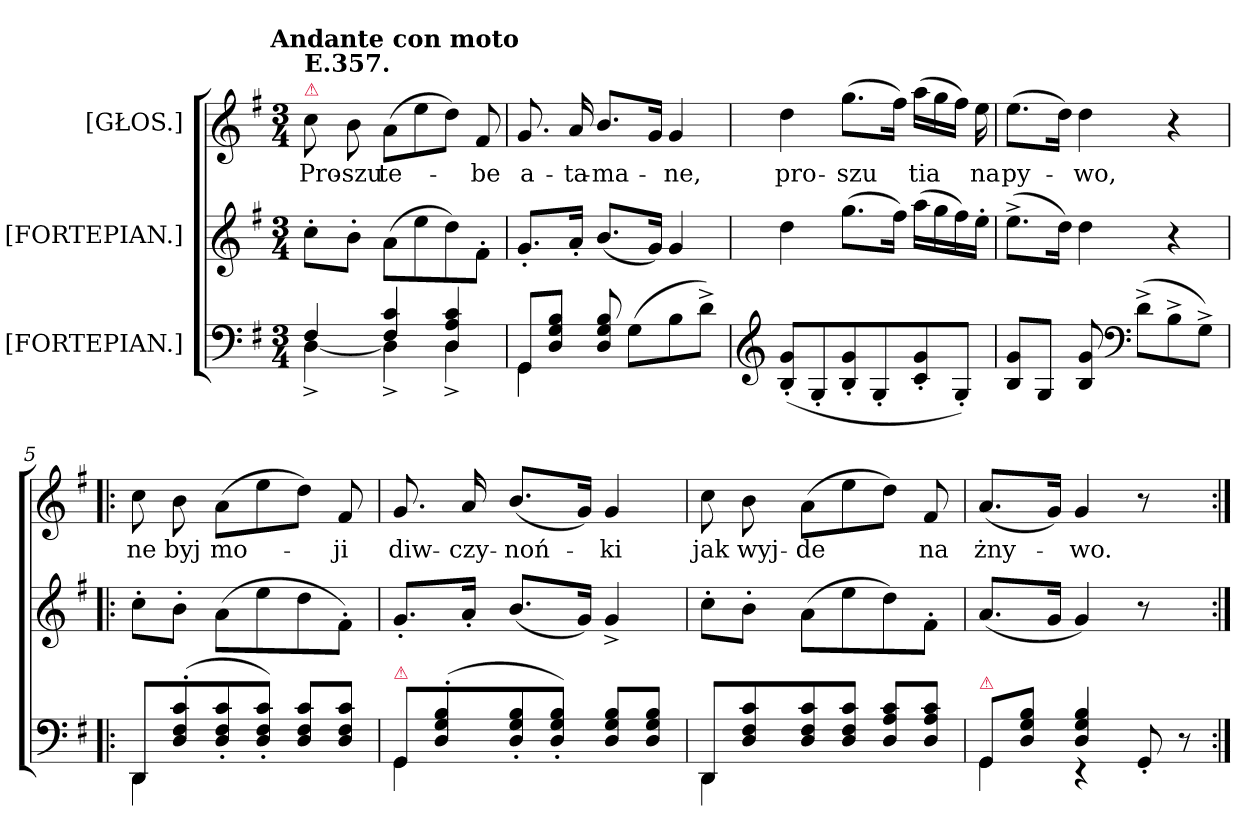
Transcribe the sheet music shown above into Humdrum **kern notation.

**kern	**kern	**kern	**text
*part3	*part2	*part1	*part1
*staff3	*staff2	*staff1	*staff1
*I"[FORTEPIAN.]	*I"[FORTEPIAN.]	*I"[GŁOS.]	*
*clefF4	*clefG2	*clefG2	*
*k[f#]	*k[f#]	*k[f#]	*
*G:	*G:	*G:	*
!!LO:TX:omd:t=Andante con moto
*M3/4	*M3/4	*M3/4	*
*MM72	*MM72	*MM72	*
=1	=1	=1	=1
*^	*	*	*
!	!	!	!LO:TX:a:color=crimson:t=⚠	!
!	!	!	!LO:TX:a:B:t=E.357.	!
4F#/	[4D^\	8cc'\L	8cc\	Pro-
.	.	8b'\J	8b\	-szu
4F#/ 4c/	4D^\]	(8a\L	(8a\L	te-
.	.	8ee\	8ee\	.
4D/ 4A/ 4c/	4D^\	8dd\)	8dd\J)	.
.	.	8f#'\J	8f#/	-be
=2	=2	=2	=2	=2
8GG/L	4GG\	8.g'/L	8.g/	a-
8D/ 8G/ 8B/J	.	.	.	.
.	.	16a'/Jk	16a/	-ta-
8D/ 8G/ 8B/	2ryy	(8.b/L	8.b/L	-ma-
(8G\L	.	.	.	.
.	.	16g/Jk)	16g/Jk	.
8B\	.	4g/	4g/	-ne,
8d^\J)	.	.	.	.
*v	*v	*	*	*
=3	=3	=3	=3
*clefG2	*	*	*
(8B'/ 8g'/L	4dd\	4dd\	pro-
8G'/	.	.	.
8B'/ 8g'/	(8.gg\L	(8.gg\L	-szu
8G'/	.	.	.
.	16ff#\Jk)	16ff#\Jk)	.
8c'/ 8g'/	(16aa\LL	(16aa\LL	tia
.	16gg\	16gg\	.
8G'/J)	16ff#\)	16ff#\JJ)	.
.	16ee'\JJ	16ee\	na
=4	=4	=4	=4
8B/ 8g/L	(8.ee^<\L	(8.ee\L	py-
8G/J	.	.	.
.	16dd\Jk)	16dd\Jk)	.
8B/ 8g/	4dd\	4dd\	-wo,
*clefF4	*	*	*
(8d^<\L	.	.	.
8B^<\	4r	4r	.
8G^<\J)	.	.	.
=5!|:	=5!|:	=5!|:	=5!|:
*^	*	*	*
8DD/L	4DD\	8cc'\L	8cc\	ne
(<8D'</ 8F#'</ 8c'</	.	8b'\J	8b\	byj
8D'/ 8F#'/ 8c'/	2ryy	(8a\L	(8a\L	mo-
8D'/ 8F#'/ 8c'/J)	.	8ee\	8ee\	.
8D/ 8F#/ 8c/L	.	8dd\	8dd\J)	.
8D/ 8F#/ 8c/J	.	8f#'\J)	8f#/	-ji
=6	=6	=6	=6	=6
!LO:TX:a:color=crimson:t=⚠	!	!	!	!
8GG/L	4GG\	8.g'/L	8.g/	diw-
(<8D'</ 8G'</ 8B'</	.	.	.	.
.	.	16a'/Jk	16a/	-czy-
8D'/ 8G'/ 8B'/	2ryy	(8.b/L	(8.b/L	-noń-
8D'/ 8G'/ 8B'/J)	.	.	.	.
.	.	16g/Jk)	16g/Jk)	.
8D/ 8G/ 8B/L	.	4g^/	4g/	-ki
8D/ 8G/ 8B/J	.	.	.	.
=7	=7	=7	=7	=7
8DD/L	4DD\	8cc'\L	8cc\	jak
8D/ 8F#/ 8c/	.	8b'\J	8b\	wyj-
8D/ 8F#/ 8c/	2ryy	(8a\L	(8a\L	-de
8D/ 8F#/ 8c/J	.	8ee\	8ee\	.
8D/ 8A/ 8c/L	.	8dd\)	8dd\J)	.
8D/ 8A/ 8c/J	.	8f#'\J	8f#/	na
=8	=8	=8	=8	=8
!LO:TX:a:color=crimson:t=⚠	!	!	!	!
8GG/L	4GG\	(8.a/L	(8.a/L	żny-
8D/ 8G/ 8B/J	.	.	.	.
.	.	16g/Jk	16g/Jk)	.
4D/ 4G/ 4B/	4r	4g/)	4g/	-wo.
!	!	!LO:N:vis=8	!LO:N:vis=8	!
8GG'/	4ryy	4r	4r	.
8r	.	.	.	.
*v	*v	*	*	*
=:|!	=:|!	=:|!	=:|!
*-	*-	*-	*-
